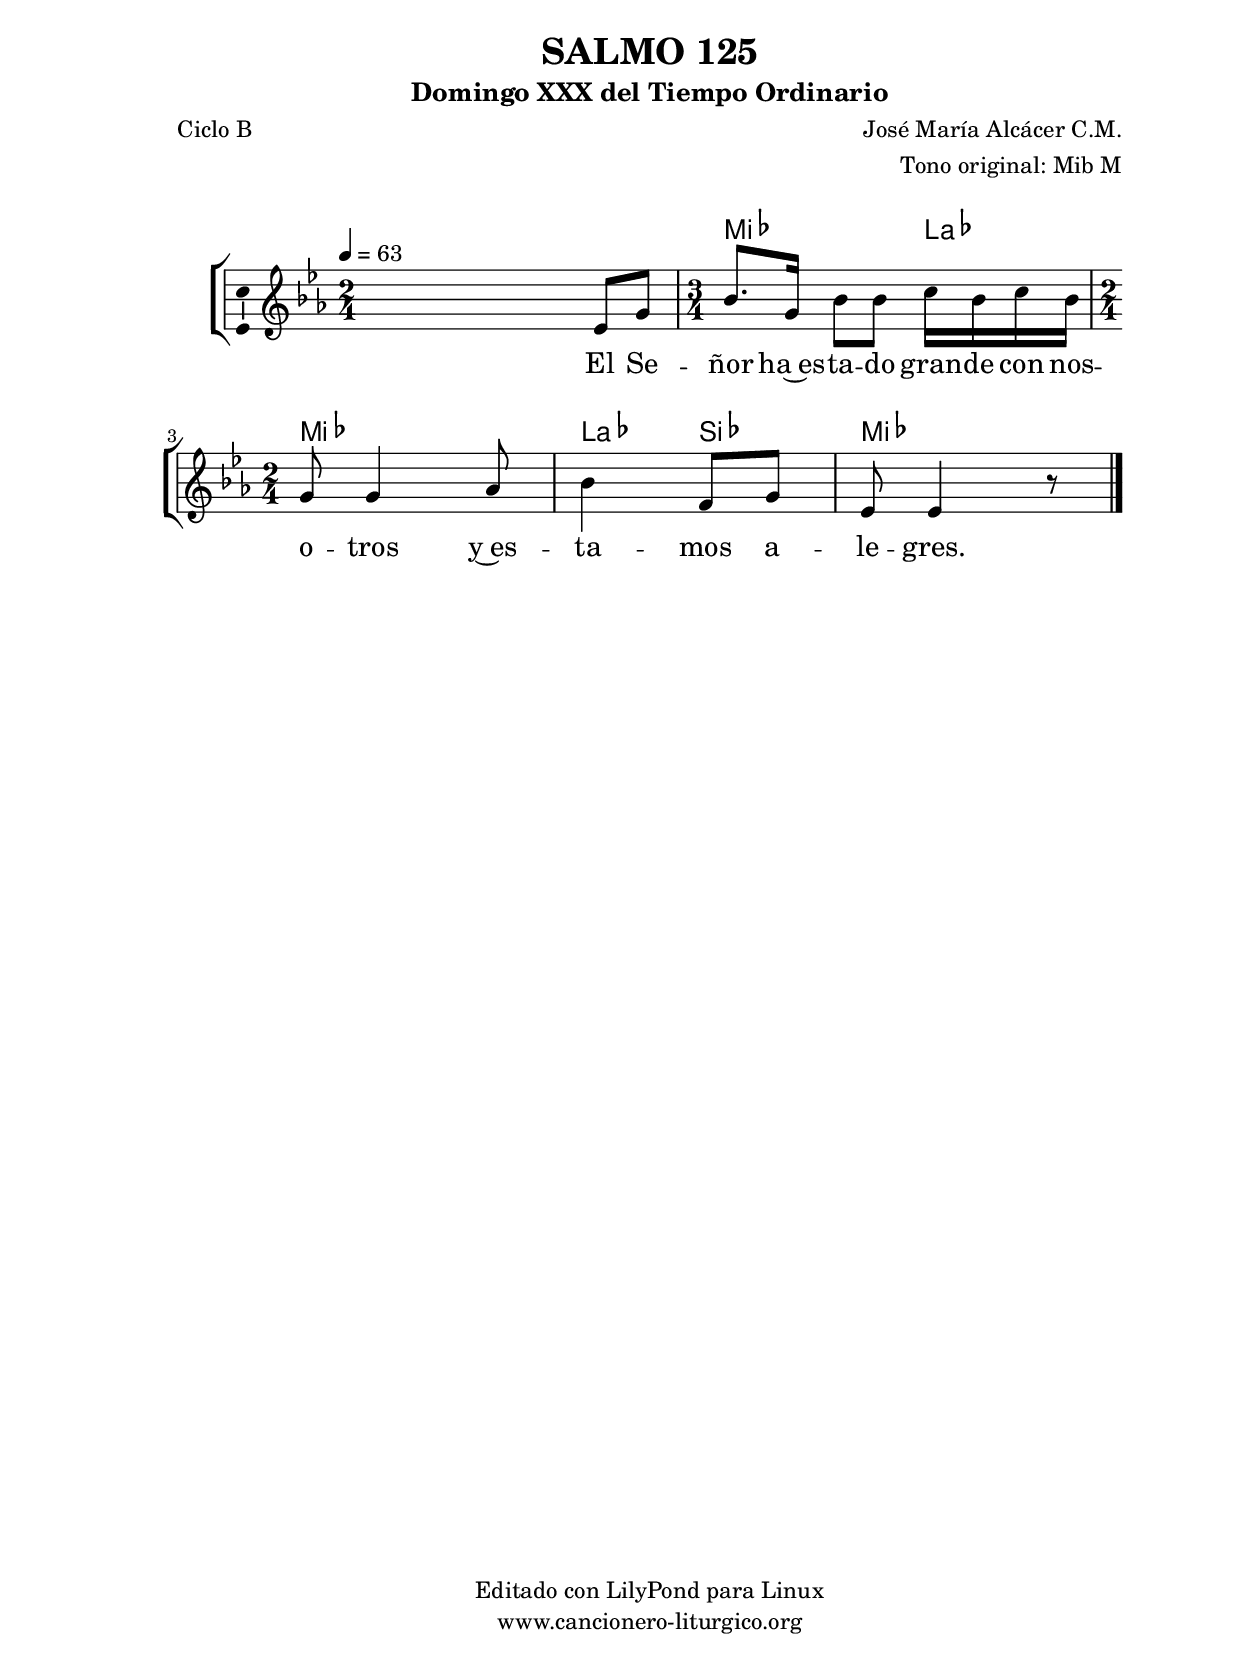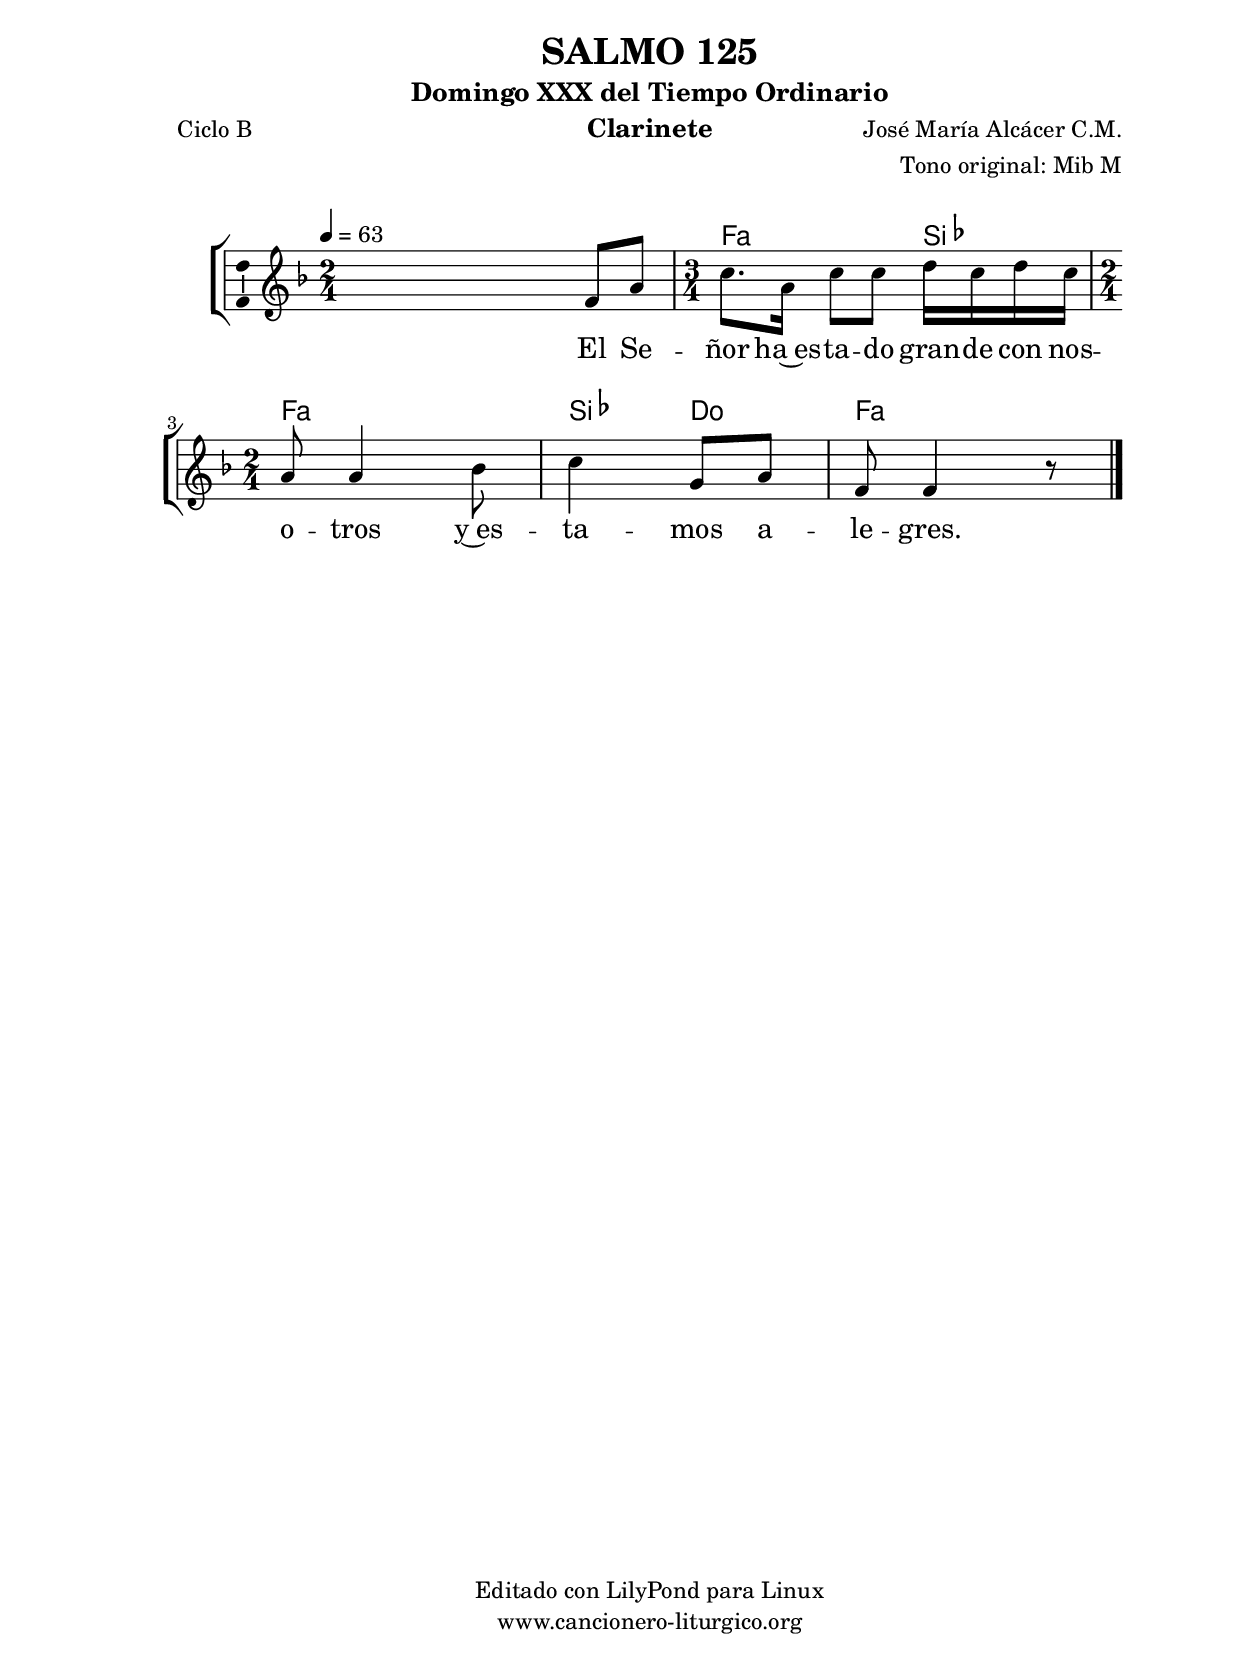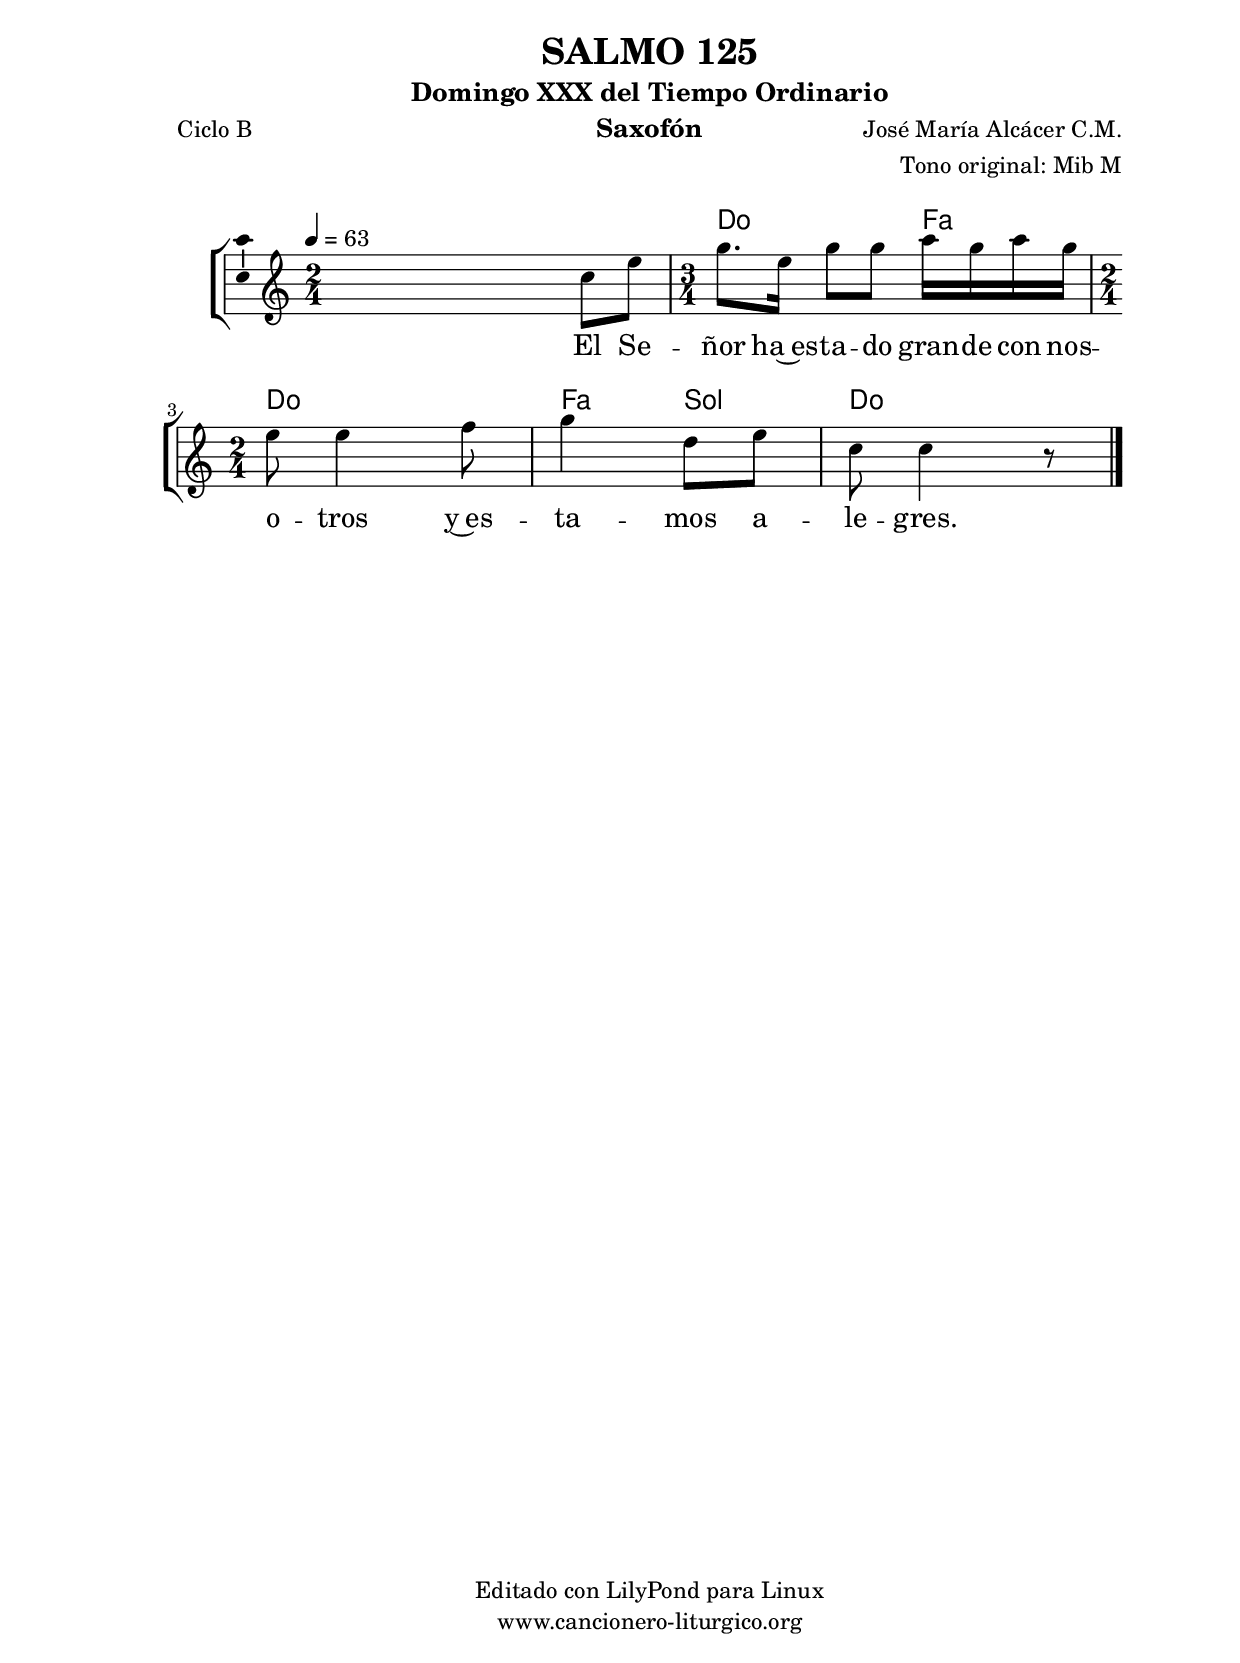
%
%para convertir .midi en .wav:
%timidity filename.midi -Ow -o finename.wav
%
%
%Para convertir de .wav a .mp3:
%lame -h -m j filename.wav
%
%
%para escuchar el midi:
%timidity nombrefichero.midi
%


%versión de lilypond para la que se ha escrito esta partitura:
\version "2.16.0"

	%Tamaño papel
	#(set-default-paper-size "a4")
	%Tamaño partitura
	#(set-global-staff-size 20)
	%No responde al pulsar sobre una nota
	#(ly:set-option 'point-and-click #f)

%parámetros del encabezamiento:
\header {
	title = "SALMO 125"
	subtitle = "Domingo XXX del Tiempo Ordinario"
	composer = "José María Alcácer C.M."
	poet = "Ciclo B"
	meter = ""
	arranger = "Tono original: Mib M"
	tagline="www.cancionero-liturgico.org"
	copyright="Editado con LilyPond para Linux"
	tiempo = "Ordinario"
	usos = "Salmo"
	letra = "El Señor ha estado grande con nosotros y estamos alegres."
	}

%parámetros asociados al papel:
\paper  {
	oddHeaderMarkup = \markup {\fill-line { \on-the-fly #not-first-page \fromproperty #'header:title \on-the-fly #not-first-page \fromproperty #'header:composer }}
	evenHeaderMarkup = \markup {\fill-line { \fromproperty #'header:composer \fromproperty #'header:title }}
	#(set-paper-size "a4")
	print-page-number = ##f
	first-page-number = 1
	print-first-page-number = ##f
%	head-separation = 3.0 \cm
	top-margin = 2.0 \cm
	bottom-margin = 0.5\cm
%%%	bottom-margin = -1.0\cm
	left-margin = 3.0 \cm
	line-width = 16.0 \cm 
	indent = 8\mm
	interscoreline = 2.\mm
	between-system-space = 15\mm
%	para que las partituras no llenen la hoja:
	ragged-bottom = ##t
%	idem para la última hoja:
	ragged-last-bottom = ##f
%	para que las partituras llenen el ancho del papel:
	ragged-last = ##f
	after-title-space = 2.5 \cm
%page-count=1
%system-count=8

	%Flexible Vertical Spacing
%	markup-markup-spacing =
%	#'((basic-distance . 15) (minimum-distance . 15) (padding . 3))
	markup-system-spacing =
	#'((basic-distance . 15) (minimum-distance . 15) (padding . 3))
	system-system-spacing =
	#'((basic-distance . 15) (minimum-distance . 15) (padding . 3))
	score-system-spacing =
	#'((basic-distance . 15) (minimum-distance . 15) (padding . 5))
%	top-system-spacing = % header
%	#'((basic-distance . 8) (minimum-distance . 0) (padding . 3))
%	top-markup-spacing =
%	#'((basic-distance . 20) (minimum-distance . 20) (padding . 3))
	last-bottom-spacing = % footer
	#'((basic-distance . 5) (minimum-distance . 5) (padding . 3))
%	score-markup-spacing =
%	#'((basic-distance . 16) (minimum-distance . 13) (padding . 3))

	}


%parámetros que afectan a toda la partitura:
global =  {
	%clave de sol (G):
	\clef G
	%armadura:
%	\transpose ees d
	\key ees \major
	\tempo 4=63
	\set Score.tempoHideNote = ##f
	}


acordes = {
	\italianChords
	\chordmode {
%	\transpose ees d
{

s2 ees2 aes4 ees2 aes4 bes ees2

	}
	}
}

melodia = 
%\transpose ees d
{
	\relative c'{

\time 2/4
s4 ees8 g

\time 3/4
bes8. g16 bes8 bes c16 bes c bes

\time 2/4
g8 g4 aes8
bes4 f8 g
ees8 ees4 r8

	\bar "|."
	}
	}


texto = \lyricmode {
El Se -- ñor ha~es -- ta -- do gran -- de con nos -- o -- tros y~es -- ta -- mos a -- le -- gres.
	}


acordesStaff = \context ChordNames = acordesStaff <<
	\set chordChanges = ##t
	\acordes
	>>


vozStaff = \context Voice = vozStaff
\with {\consists "Ambitus_engraver"}
<<
%	\set Staff.instrumentName = ""
%	\set Staff.shortInstrumentName = ""
%	\set Staff.midiInstrument = #"clarinet"
%	\set Staff.midiInstrument = #"cello"
%	\set Staff.midiInstrument = #"flute"
	\set Staff.midiInstrument = #"electric guitar (jazz)"
%	\set Staff.midiInstrument = #"english horn"
%	\set Staff.midiInstrument = #"violin"
%	\set Staff.midiInstrument = #"glockenspiel"
	\set Staff.midiMinimumVolume = #0.7
	\set Staff.midiMaximumVolume = #0.9
	\global
	\melodia
	>>


textoStaff = \context Lyrics = textoStaff <<
	\lyricsto vozStaff \texto
	>>

\book {
	\score {
		\context ChoirStaff {
			\override StaffGroup.SystemStartBracket #'collapse-height = #1
			\override Score.SystemStartBar #'collapse-height = #1
			<<
			\acordesStaff
			\vozStaff
			\textoStaff
			>>
			}
		\layout {
	    		\context {
				\Lyrics
				\override LyricText #'font-size = #2
				}
	   		 \context {
				\Score
				%fontSize = #3
				\override StaffSymbol #'staff-space = #(magstep +3)
				%\override Beam #'thickness = #0.55
				%\override SpacingSpanner #'spacing-increment = #1.0
				%\override Slur #'height-limit = #1.5
				}
			}
		}
	\score {
		\unfoldRepeats
		\context ChoirStaff {
			<<
			\acordesStaff
			\vozStaff
			>>
			}
		\midi {
	  		\context {
	  			\Score
				tempoWholesPerMinute = #(ly:make-moment 70 4)
				}
			}
		}
	}

%Partitura para clarinete
#(define output-suffix "C")
\book {
	\header{
		instrument = "Clarinete"
		}
	\score {
		\context ChoirStaff {
			\override StaffGroup.SystemStartBracket #'collapse-height = #1
			\override Score.SystemStartBar #'collapse-height = #1
\transpose c d
			<<
			\acordesStaff
			\vozStaff
			\textoStaff
			>>
			}
		\layout {
	    		\context {
				\Lyrics
				\override LyricText #'font-size = #2
				}
	   		 \context {
				\Score
				%fontSize = #3
				\override StaffSymbol #'staff-space = #(magstep +3)
				%\override Beam #'thickness = #0.55
				%\override SpacingSpanner #'spacing-increment = #1.0
				%\override Slur #'height-limit = #1.5
				}
			}
		}
	}

%Partitura para saxofón
#(define output-suffix "S")
\book {
	\header{
		instrument = "Saxofón"
		}
	\score {
		\context ChoirStaff {
			\override StaffGroup.SystemStartBracket #'collapse-height = #1
			\override Score.SystemStartBar #'collapse-height = #1
\transpose c a
			<<
			\acordesStaff
			\vozStaff
			\textoStaff
			>>
			}
		\layout {
	    		\context {
				\Lyrics
				\override LyricText #'font-size = #2
				}
	   		 \context {
				\Score
				%fontSize = #3
				\override StaffSymbol #'staff-space = #(magstep +3)
				%\override Beam #'thickness = #0.55
				%\override SpacingSpanner #'spacing-increment = #1.0
				%\override Slur #'height-limit = #1.5
				}
			}
		}
	}

